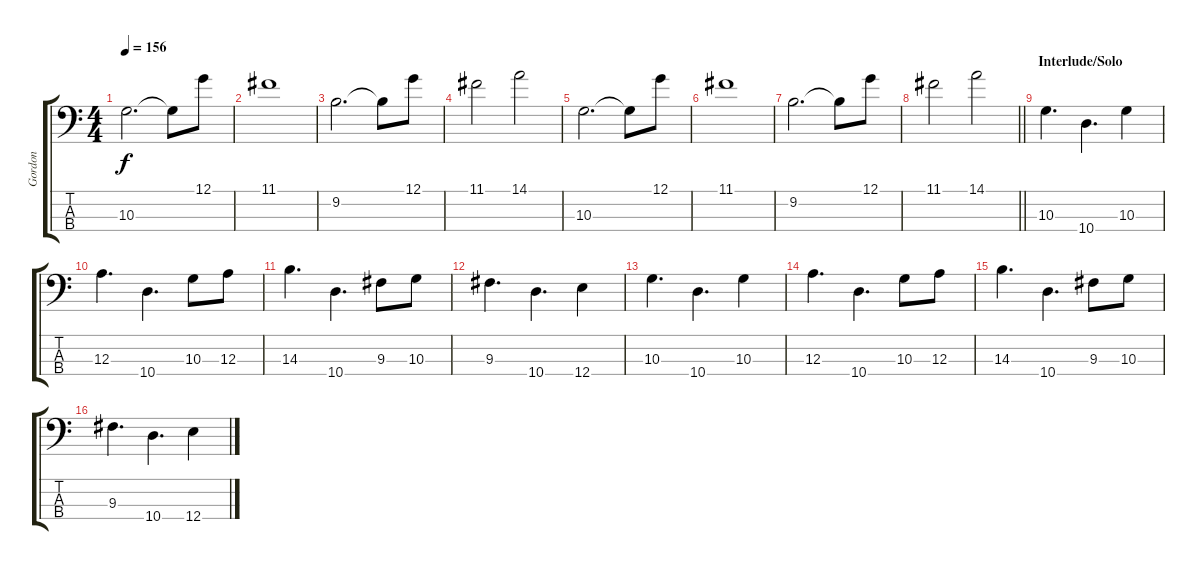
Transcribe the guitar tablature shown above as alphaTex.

\track ("Gordon" "Gordon") {instrument electricbassfinger}
\staff {score tabs}
\tuning (G2 D2 A1 E1) {hide}
\ts (4 4)
\tempo 156
\clef f4
\ks c
10.3.2{d dy f} 10.3{t}.8 12.1.8 |
11.1.1 |
9.2.2{d} 9.2{t}.8 12.1.8 |
11.1.2 14.1.2 |
10.3.2{d} 10.3{t}.8 12.1.8 |
11.1.1 |
9.2.2{d} 9.2{t}.8 12.1.8 |
\barLineRight lightlight
11.1.2 14.1.2 |
\section ("" "Interlude/Solo")
10.3.4{d} 10.4.4{d} 10.3.4 |
12.3.4{d} 10.4.4{d} 10.3.8 12.3.8 |
14.3.4{d} 10.4.4{d} 9.3.8 10.3.8 |
9.3.4{d} 10.4.4{d} 12.4.4 |
10.3.4{d} 10.4.4{d} 10.3.4 |
12.3.4{d} 10.4.4{d} 10.3.8 12.3.8 |
14.3.4{d} 10.4.4{d} 9.3.8 10.3.8 |
9.3.4{d} 10.4.4{d} 12.4.4
